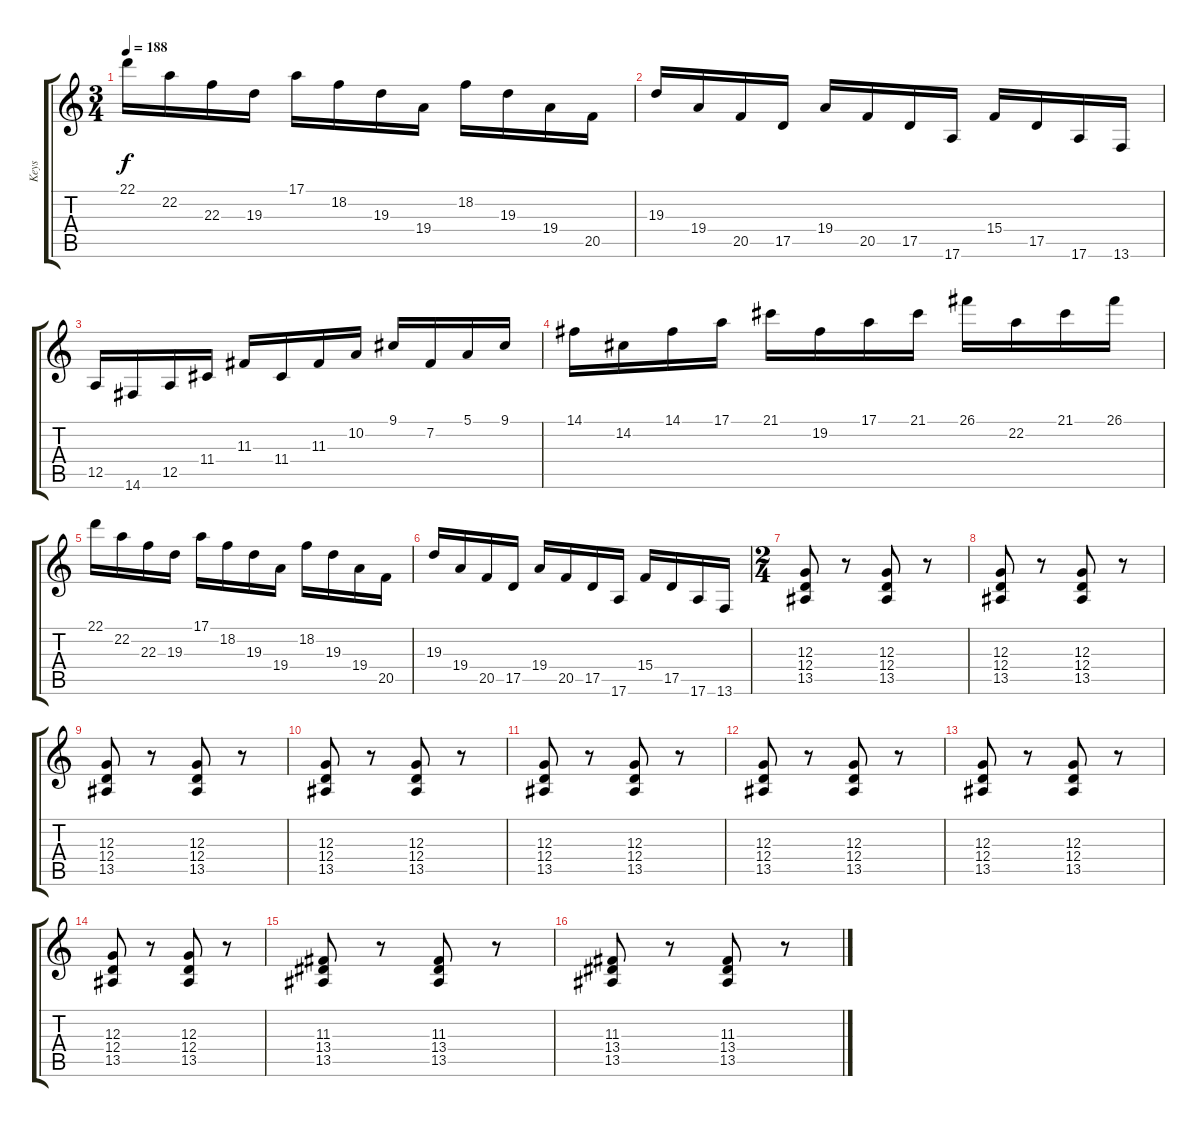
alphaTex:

\track ("Keys" "Keys") {instrument fx8scifi}
\staff {score tabs}
\tuning (E4 B3 G3 D3 A2 E2) {hide}
\ts (3 4)
\tempo 188
\clef g2
\ks c
22.1.16{dy f} 22.2.16 22.3.16 19.3.16 17.1.16 18.2.16 19.3.16 19.4.16 18.2.16 19.3.16 19.4.16 20.5.16 |
19.3.16 19.4.16 20.5.16 17.5.16 19.4.16 20.5.16 17.5.16 17.6.16 15.4.16 17.5.16 17.6.16 13.6.16 |
12.5.16 14.6.16 12.5.16 11.4.16 11.3.16 11.4.16 11.3.16 10.2.16 9.1.16 7.2.16 5.1.16 9.1.16 |
14.1.16 14.2.16 14.1.16 17.1.16 21.1.16 19.2.16 17.1.16 21.1.16 26.1.16 22.2.16 21.1.16 26.1.16 |
22.1.16 22.2.16 22.3.16 19.3.16 17.1.16 18.2.16 19.3.16 19.4.16 18.2.16 19.3.16 19.4.16 20.5.16 |
19.3.16 19.4.16 20.5.16 17.5.16 19.4.16 20.5.16 17.5.16 17.6.16 15.4.16 17.5.16 17.6.16 13.6.16 |
\ts (2 4)
(12.3 12.4 13.5).8{instrument acousticgrandpiano} r.8 (12.3 12.4 13.5).8 r.8 |
(12.3 12.4 13.5).8 r.8 (12.3 12.4 13.5).8 r.8 |
(12.3 12.4 13.5).8 r.8 (12.3 12.4 13.5).8 r.8 |
(12.3 12.4 13.5).8 r.8 (12.3 12.4 13.5).8 r.8 |
(12.3 12.4 13.5).8 r.8 (12.3 12.4 13.5).8 r.8 |
(12.3 12.4 13.5).8 r.8 (12.3 12.4 13.5).8 r.8 |
(12.3 12.4 13.5).8 r.8 (12.3 12.4 13.5).8 r.8 |
(12.3 12.4 13.5).8 r.8 (12.3 12.4 13.5).8 r.8 |
(11.3 13.4 13.5).8 r.8 (11.3 13.4 13.5).8 r.8 |
(11.3 13.4 13.5).8 r.8 (11.3 13.4 13.5).8 r.8
